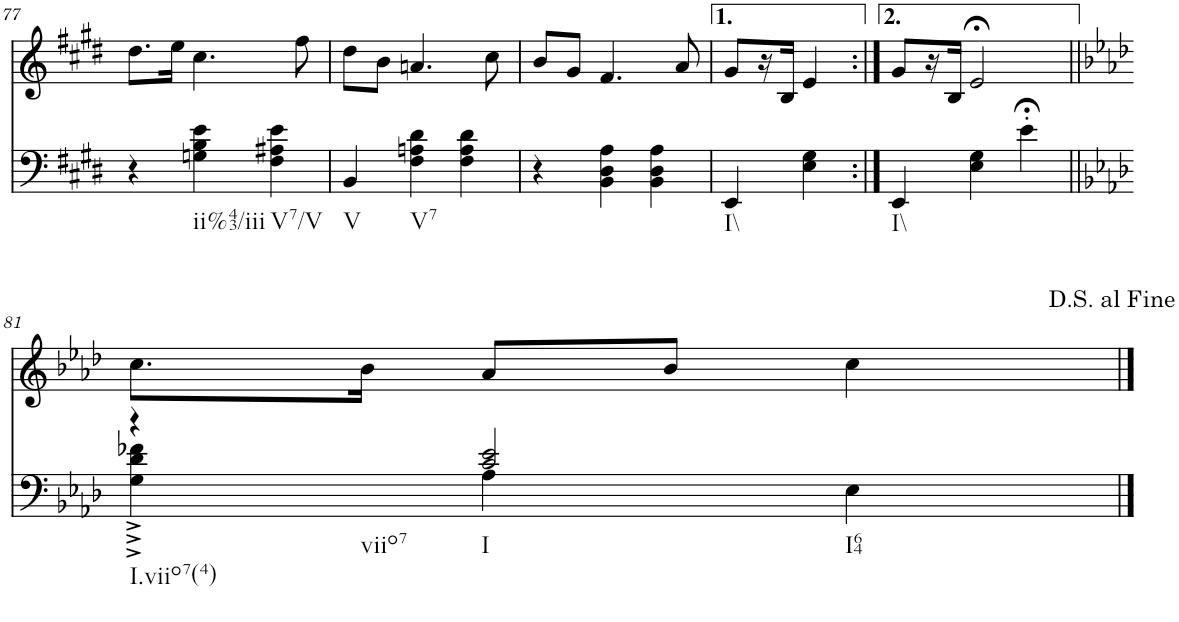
**kern	**kern
*part2	*part1
*staff2	*staff1
*I"piano	*I"piano
*I'Pno	*I'Pno
!!LO:PB:g=z
*clefF4	*clefG2
*k[f#c#g#d#]	*k[f#c#g#d#]
*M3/4	*M3/4
=77	=77
4r	8.dd#\L
.	16ee\Jk
!LO:TX:b:t=ii%43/iii	!
4Gn\ 4B\ 4e\	4.cc#\
!LO:TX:b:t=V7/V	!
4F#\ 4A#X\ 4e\	.
.	8ff#\
=78	=78
!LO:TX:b:t=V	!
4BB/	8dd#\L
.	8b\J
!LO:TX:b:t=V7	!
4F#\ 4An\ 4d#\	4.an/
4F#\ 4A\ 4d#\	.
.	8cc#\
=79	=79
4r	8b/L
.	8g#/J
4BB\ 4D#\ 4A\	4.f#/
4BB\ 4D#\ 4A\	.
.	8a/
=80	=80
!LO:TX:b:t=I\\	!
4EE/	8g#/L
.	16r
.	16B/JJ
4E\ 4G#\	4e/
=80X4:|!	=80X4:|!
!LO:TX:b:t=I\\	!
4EE/	8g#/L
.	16r
.	16B/JJ
4E\ 4G#\	2e;</
4e;<'\	.
!!LO:LB:g=z
=81||	=81||
*k[b-e-a-d-]	*k[b-e-a-d-]
*^	*
!LO:TX:b:t=I.viio7(4)	!	!
!LO:TX:b:t=viio7	!	!
4r	4G\^ 4d-\^ 4f-X\^	8.cc\L
.	.	16b-\Jk
!LO:TX:b:t=I	!	!
!LO:TX:b:t=I64	!	!
2c/ 2e-/	4A-\	8a-/L
.	.	8b-/J
.	4E-\	4cc\
*v	*v	*
==	==
*-	*-
